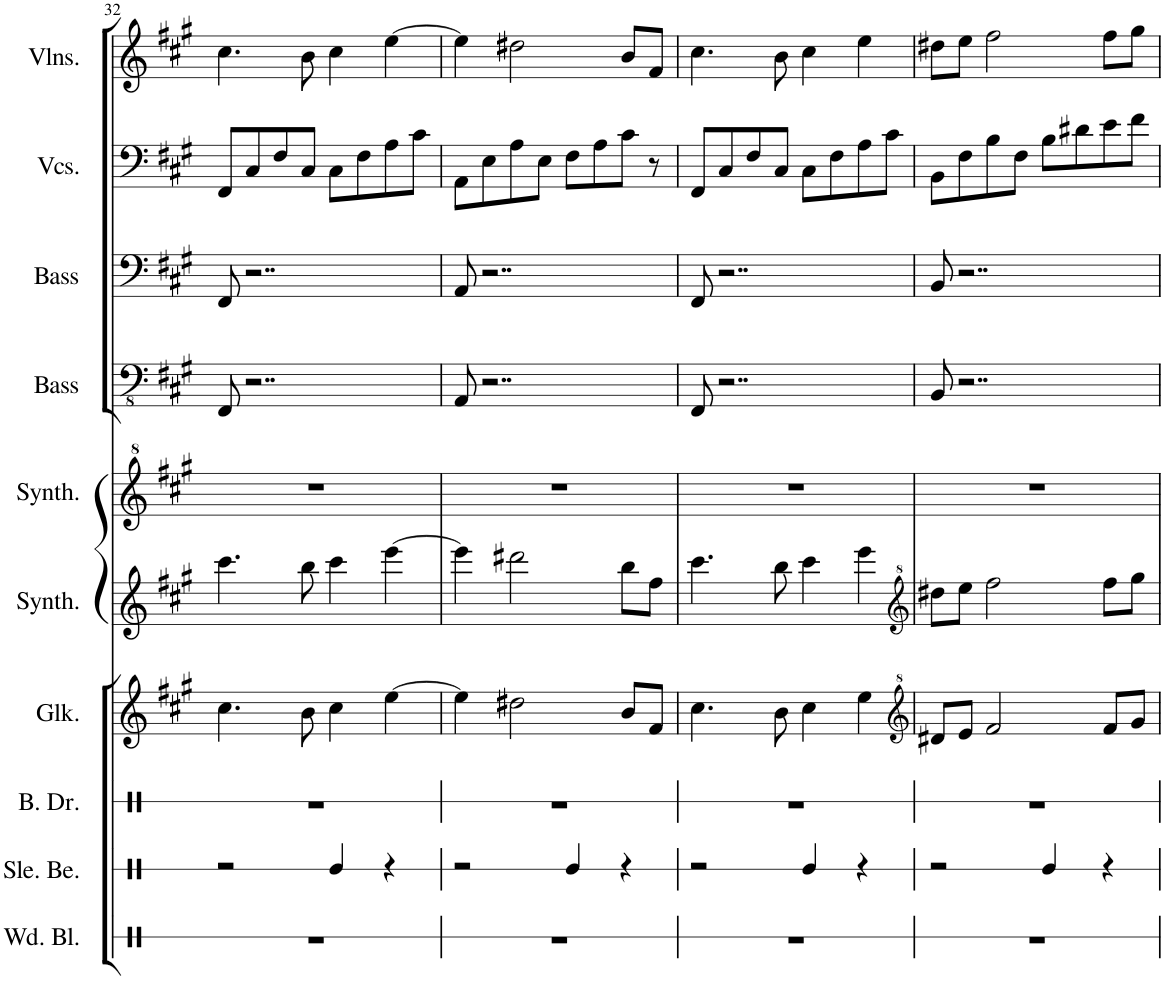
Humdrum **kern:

**kern	**kern	**kern	**kern	**kern	**kern	**kern	**kern	**kern	**kern
*part10	*part9	*part8	*part7	*part6	*part5	*part4	*part3	*part2	*part1
*staff10	*staff9	*staff8	*staff7	*staff6	*staff5	*staff4	*staff3	*staff2	*staff1
*I"Wood Blocks	*I"Sleigh Bells	*I"Bass Drum	*I"Glockenspiel	*I"Choir Synthesizer	*I"Crystal Synthesizer	*I"Acoustic Bass	*I"Acoustic Bass	*I"Violoncellos	*I"Violins
*I'Wd. Bl.	*I'Sle. Be.	*I'B. Dr.	*I'Glk.	*I'Synth.	*I'Synth.	*I'Bass	*I'Bass	*I'Vcs.	*I'Vlns.
!!LO:PB:g=z
*clefX	*clefX	*clefX	*clefG2	*clefG2	*clefG^2	*clefFv4	*clefF4	*clefF4	*clefG2
*	*	*	*Trd-14c-24	*	*	*	*	*	*
*k[]	*k[]	*k[]	*k[f#c#g#]	*k[f#c#g#]	*k[f#c#g#]	*k[f#c#g#]	*k[f#c#g#]	*k[f#c#g#]	*k[f#c#g#]
*M4/4	*M4/4	*M4/4	*M4/4	*M4/4	*M4/4	*M4/4	*M4/4	*M4/4	*M4/4
*met(c)	*met(c)	*met(c)	*met(c)	*met(c)	*met(c)	*met(c)	*met(c)	*met(c)	*met(c)
=32	=32	=32	=32	=32	=32	=32	=32	=32	=32
1r	2r	1r	4.cc#\	4.ccc#\	1r	8FFF#/	8FF#/	8FF#/L	4.cc#\
.	.	.	.	.	.	2..r	2..r	8C#/	.
.	.	.	.	.	.	.	.	8F#/	.
.	.	.	8b\	8bb\	.	.	.	8C#/J	8b\
.	4Re/	.	4cc#\	4ccc#\	.	.	.	8C#\L	4cc#\
.	.	.	.	.	.	.	.	8F#\	.
.	4r	.	[4ee\	[4eee\	.	.	.	8A\	[4ee\
.	.	.	.	.	.	.	.	8c#\J	.
=33	=33	=33	=33	=33	=33	=33	=33	=33	=33
1r	2r	1r	4ee\]	4eee\]	1r	8AAA/	8AA/	8AA\L	4ee\]
.	.	.	.	.	.	2..r	2..r	8E\	.
.	.	.	2dd#X\	2ddd#X\	.	.	.	8A\	2dd#X\
.	.	.	.	.	.	.	.	8E\J	.
.	4Re/	.	.	.	.	.	.	8F#\L	.
.	.	.	.	.	.	.	.	8A\	.
.	4r	.	8b/L	8bb\L	.	.	.	8c#\J	8b/L
.	.	.	8f#/J	8ff#\J	.	.	.	8r	8f#/J
=34	=34	=34	=34	=34	=34	=34	=34	=34	=34
1r	2r	1r	4.cc#\	4.ccc#\	1r	8FFF#/	8FF#/	8FF#/L	4.cc#\
.	.	.	.	.	.	2..r	2..r	8C#/	.
.	.	.	.	.	.	.	.	8F#/	.
.	.	.	8b\	8bb\	.	.	.	8C#/J	8b\
.	4Re/	.	4cc#\	4ccc#\	.	.	.	8C#\L	4cc#\
.	.	.	.	.	.	.	.	8F#\	.
.	4r	.	4ee\	4eee\	.	.	.	8A\	4ee\
.	.	.	.	.	.	.	.	8c#\J	.
=35	=35	=35	=35	=35	=35	=35	=35	=35	=35
*	*	*	*clefG^2	*clefG^2	*	*	*	*	*
1r	2r	1r	8dd#X/L	8ddd#X\L	1r	8BBB/	8BB/	8BB\L	8dd#X\L
.	.	.	8ee/J	8eee\J	.	2..r	2..r	8F#\	8ee\J
.	.	.	2ff#/	2fff#\	.	.	.	8B\	2ff#\
.	.	.	.	.	.	.	.	8F#\J	.
.	4Re/	.	.	.	.	.	.	8B\L	.
.	.	.	.	.	.	.	.	8d#X\	.
.	4r	.	8ff#/L	8fff#\L	.	.	.	8e\	8ff#\L
.	.	.	8gg#/J	8ggg#\J	.	.	.	8f#\J	8gg#\J
=	=	=	=	=	=	=	=	=	=
*-	*-	*-	*-	*-	*-	*-	*-	*-	*-
